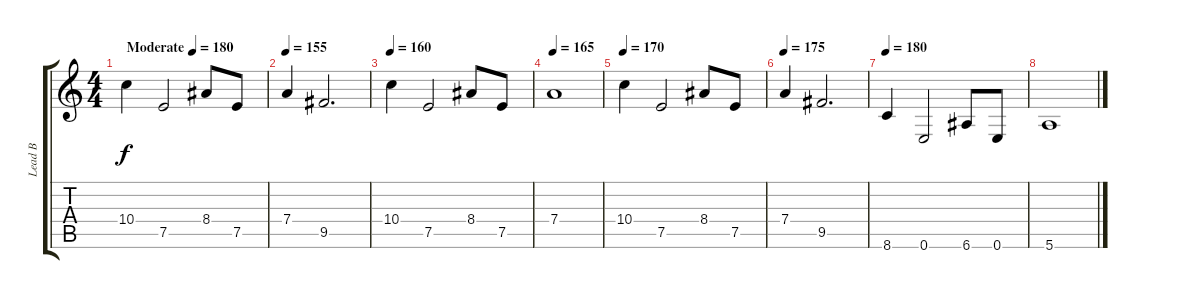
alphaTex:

\track ("Lead B" "Lead B") {instrument distortionguitar}
\staff {score tabs}
\tuning (E4 B3 G3 D3 A2 E2) {hide}
\ts (4 4)
\tempo (180 "Moderate")
\tempo 150
\tempo (180 "Moderate")
\clef g2
\ks c
10.4.4{dy f instrument overdrivenguitar} 7.5.2 8.4.8 7.5.8 |
\tempo 155
7.4.4 9.5.2{d} |
\tempo 160
10.4.4 7.5.2 8.4.8 7.5.8 |
\tempo 165
7.4.1 |
\tempo 170
10.4.4 7.5.2 8.4.8 7.5.8 |
\tempo 175
7.4.4 9.5.2{d} |
\tempo 180
8.6.4 0.6.2 6.6.8 0.6.8 |
5.6.1
